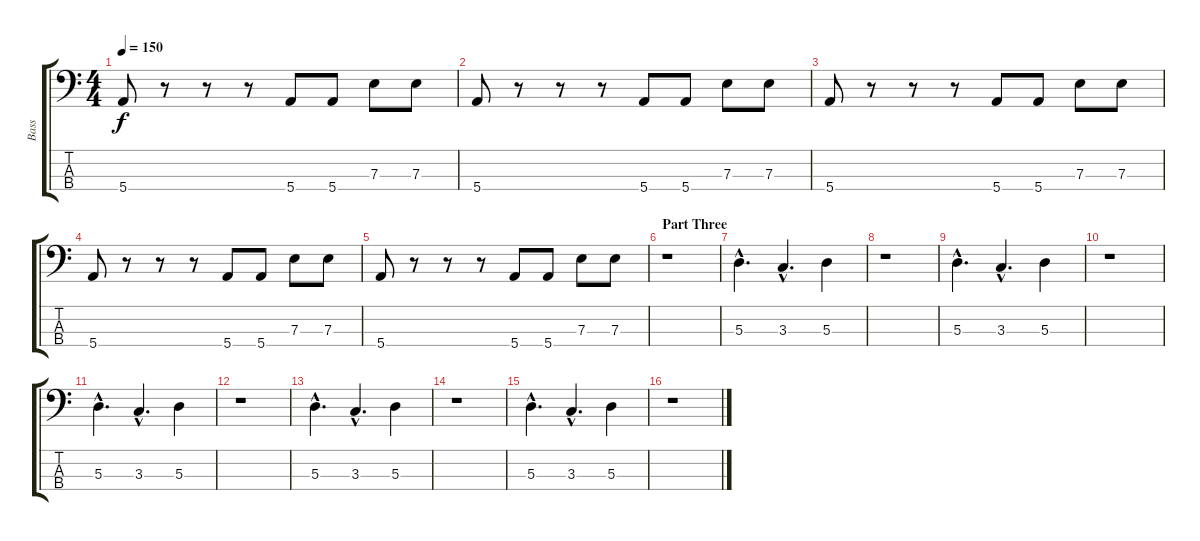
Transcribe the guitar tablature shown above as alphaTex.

\track ("Bass" "Bass") {instrument electricbasspick}
\staff {score tabs}
\tuning (G2 D2 A1 E1) {hide}
\ts (4 4)
\tempo 150
\clef f4
\ks c
5.4.8{dy f} r.8 r.8 r.8 5.4.8 5.4.8 7.3.8 7.3.8 |
5.4.8 r.8 r.8 r.8 5.4.8 5.4.8 7.3.8 7.3.8 |
5.4.8 r.8 r.8 r.8 5.4.8 5.4.8 7.3.8 7.3.8 |
5.4.8 r.8 r.8 r.8 5.4.8 5.4.8 7.3.8 7.3.8 |
5.4.8 r.8 r.8 r.8 5.4.8 5.4.8 7.3.8 7.3.8 |
\section ("" "Part Three")
r.1 |
5.3{hac}.4{d} 3.3{hac}.4{d} 5.3.4 |
r.1 |
5.3{hac}.4{d} 3.3{hac}.4{d} 5.3.4 |
r.1 |
5.3{hac}.4{d} 3.3{hac}.4{d} 5.3.4 |
r.1 |
5.3{hac}.4{d} 3.3{hac}.4{d} 5.3.4 |
r.1 |
5.3{hac}.4{d} 3.3{hac}.4{d} 5.3.4 |
r.1
